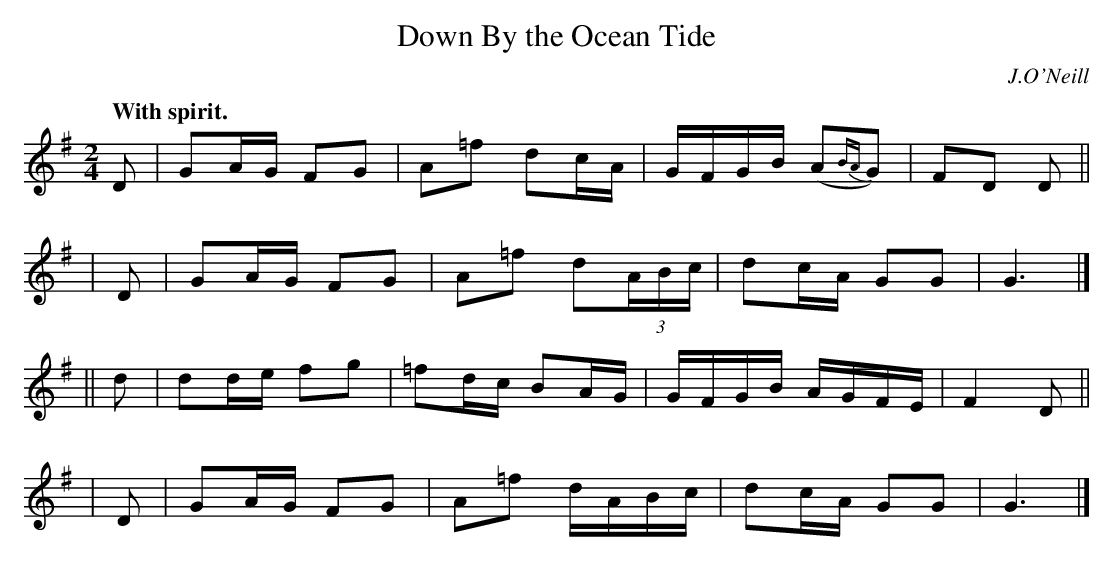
X:1
T: Down By the Ocean Tide
O: J.O'Neill
Q: "With spirit."
M: 2/4
L: 1/16
K: G
   D2 | G2AG F2G2 | A2=f2 d2cA | GFGB (A2{BA}G2) | F2D2 D2 ||
|  D2 | G2AG F2G2 | A2=f2 d2(3ABc | d2cA G2G2 | G6 |]
|| d2 | d2de f2g2 | =f2dc B2AG | GFGB AGFE | F4 D2 ||
|  D2 | G2AG F2G2 | A2=f2 dABc | d2cA G2G2 | G6 |]
